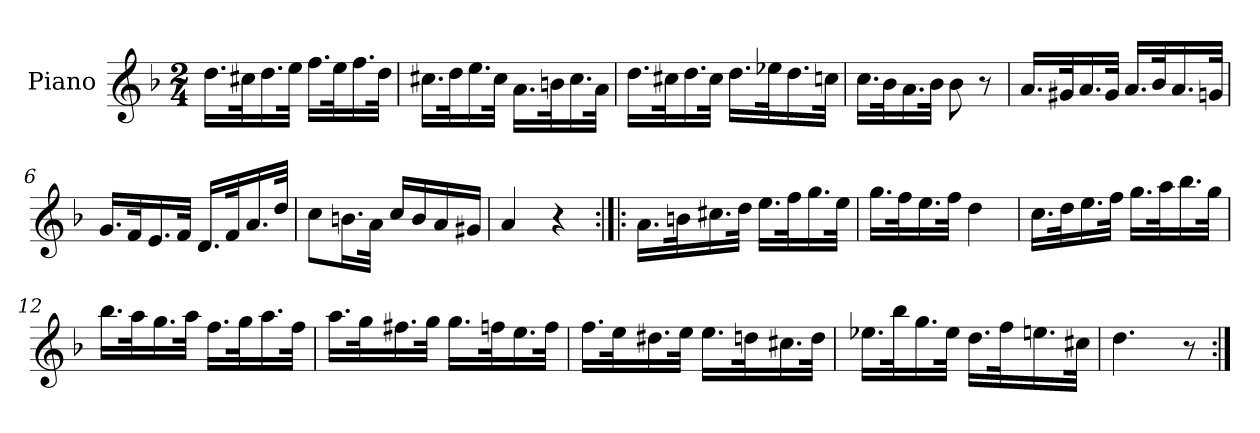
**kern
*part1
*staff1
*I"Piano
*I'Pno.
*clefG2
*k[b-]
*M2/4
=1
16.dd\LL
32cc#X\K
16.dd\
32ee\JJk
16.ff\LL
32ee\K
16.ff\
32dd\JJk
=2
16.cc#X\LL
32dd\K
16.ee\
32cc#\JJk
16.a\LL
32bn\K
16.cc#\
32a\JJk
=3
16.dd\LL
32cc#X\K
16.dd\
32cc#\JJk
16.dd\LL
32ee-X\K
16.dd\
32ccn\JJk
=4
16.cc\LL
32b-\K
16.a\
32b-\JJk
8b-\
8r
=5
16.a/LL
32g#X/K
16.a/
32g#/JJk
16.a/LL
32b-/K
16.a/
32gn/JJk
=6
16.g/LL
32f/K
16.e/
32f/JJk
16.d/LL
32f/K
16.a/
32dd/JJk
=7
8cc\L
16.bn\L
32a\JJk
16cc/LL
16b/
16a/
16g#X/JJ
=8
4a/
4r
=9:|!|:
16.a\LL
32bn\K
16.cc#X\
32dd\JJk
16.ee\LL
32ff\K
16.gg\
32ee\JJk
=10
16.gg\LL
32ff\K
16.ee\
32ff\JJk
4dd\
=11
16.cc\LL
32dd\K
16.ee\
32ff\JJk
16.gg\LL
32aa\K
16.bb-\
32gg\JJk
=12
16.bb-\LL
32aa\K
16.gg\
32aa\JJk
16.ff\LL
32gg\K
16.aa\
32ff\JJk
=13
16.aa\LL
32gg\K
16.ff#X\
32gg\JJk
16.gg\LL
32ffn\K
16.ee\
32ff\JJk
=14
16.ff\LL
32ee\K
16.dd#X\
32ee\JJk
16.ee\LL
32ddn\K
16.cc#X\
32dd\JJk
=15
16.ee-X\LL
32bb-\K
16.gg\
32ee-\JJk
16.dd\LL
32ff\K
16.een\
32cc#X\JJk
=16
4.dd\
8r
=:|!
*-
